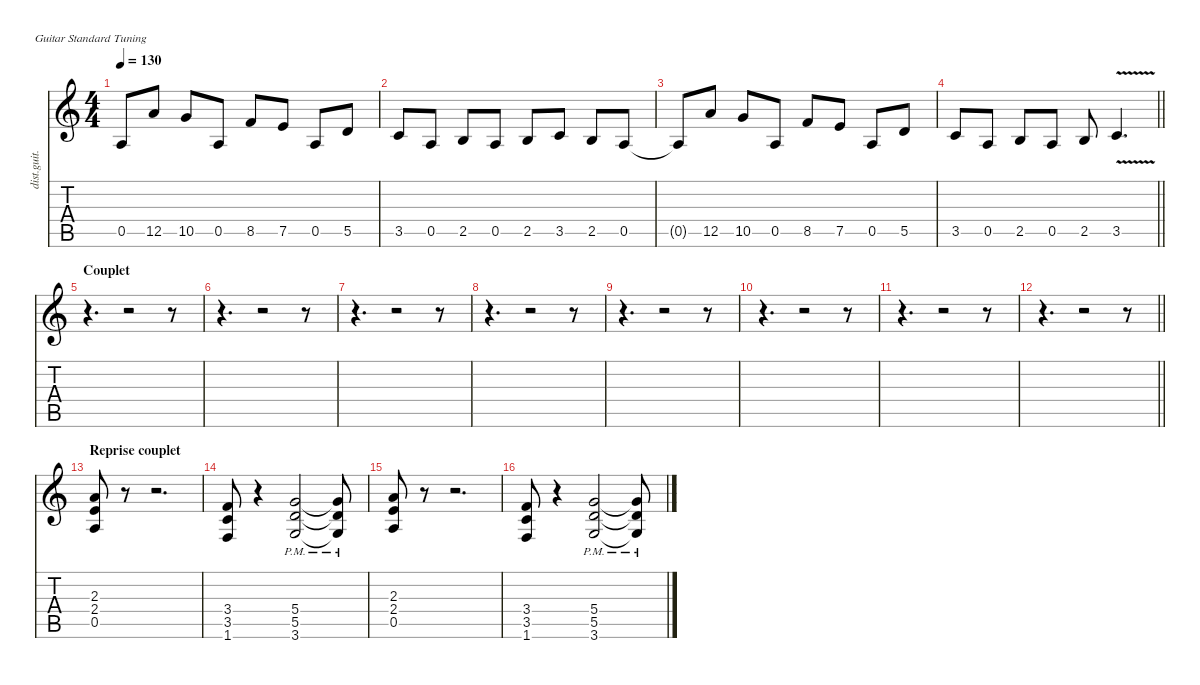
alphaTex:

\defaultSystemsLayout 4
\hideDynamics
\bracketExtendMode nobrackets
\otherSystemsTrackNameOrientation horizontal
\track ("Hichem" "dist.guit.") {instrument distortionguitar}
\staff {score tabs}
\tuning (E4 B3 G3 D3 A2 E2)
\ts (4 4)
\tempo 130
\clef g2
\ks c
0.5.8{dy f beam Up} 12.5.8{beam Up} 10.5.8{beam Up} 0.5.8{beam Up} 8.5.8{beam Up} 7.5.8{beam Up} 0.5.8{beam Up} 5.5.8{beam Up} |
3.5.8{beam Up} 0.5.8{beam Up} 2.5.8{beam Up} 0.5.8{beam Up} 2.5.8{beam Up} 3.5.8{beam Up} 2.5.8{beam Up} 0.5.8{beam Up} |
0.5{t}.8{beam Up} 12.5.8{beam Up} 10.5.8{beam Up} 0.5.8{beam Up} 8.5.8{beam Up} 7.5.8{beam Up} 0.5.8{beam Up} 5.5.8{beam Up} |
\barLineRight lightlight
3.5.8{beam Up} 0.5.8{beam Up} 2.5.8{beam Up} 0.5.8{beam Up} 2.5.8{beam Up} 3.5{v}.4{d beam Up} |
\section ("" "Couplet")
r.4{d beam Down} r.2{beam Down} r.8{beam Down} |
r.4{d beam Down} r.2{beam Down} r.8{beam Down} |
r.4{d beam Down} r.2{beam Down} r.8{beam Down} |
r.4{d beam Down} r.2{beam Down} r.8{beam Down} |
r.4{d beam Down} r.2{beam Down} r.8{beam Down} |
r.4{d beam Down} r.2{beam Down} r.8{beam Down} |
r.4{d beam Down} r.2{beam Down} r.8{beam Down} |
\barLineRight lightlight
r.4{d beam Down} r.2{beam Down} r.8{beam Down} |
\section ("" "Reprise couplet")
(2.3 2.4 0.5).8{beam Up} r.8{beam Up} r.2{d beam Up} |
(1.6 3.5 3.4).8{dy mf beam Up} r.4{beam Up} (5.4 5.5 3.6{pm}).2{dy f beam Up} (5.4{t} 5.5{t} 3.6{pm t}).8{beam Up} |
(2.3 2.4 0.5).8{beam Up} r.8{beam Up} r.2{d beam Up} |
(1.6 3.5 3.4).8{dy mf beam Up} r.4{beam Up} (5.4 5.5 3.6{pm}).2{dy f beam Up} (5.4{t} 5.5{t} 3.6{pm t}).8{beam Up}
